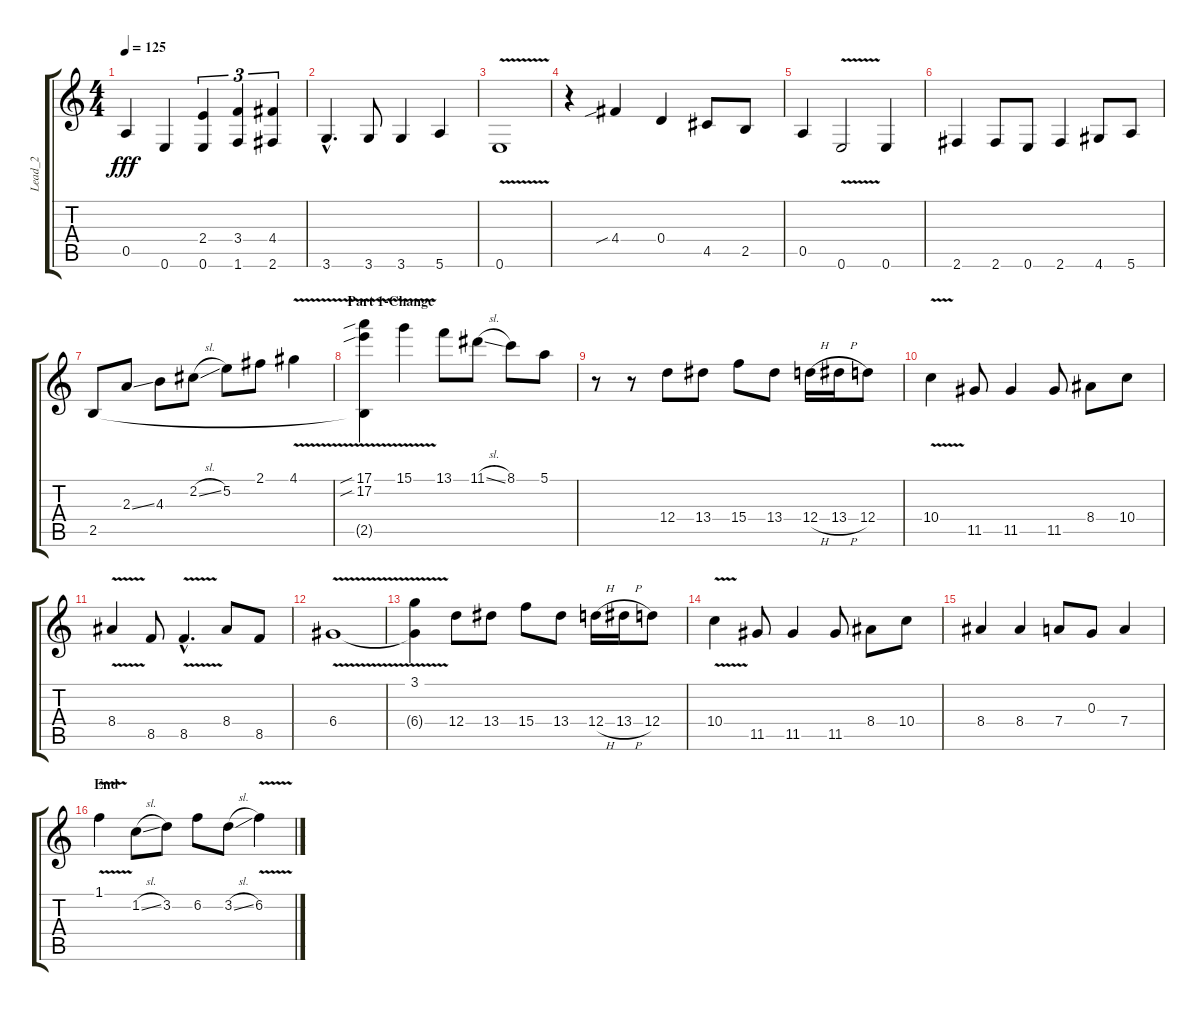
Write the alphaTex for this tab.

\track ("Lead_2" "Lead_2") {instrument acousticguitarnylon}
\staff {score tabs}
\tuning (E4 B3 G3 D3 A2 E2) {hide}
\ts (4 4)
\tempo 125
\clef g2
\ks c
0.5.4{dy fff} 0.6.4 (2.4 0.6).4{tu (3 2)} (3.4 1.6).4{tu (3 2)} (4.4 2.6).4{tu (3 2)} |
3.6{hac}.4{d} 3.6.8 3.6.4 5.6.4 |
0.6{v}.1 |
r.4{instrument electricguitarclean} 4.4{sib}.4 0.4.4 4.5.8 2.5.8 |
0.5.4 0.6{v}.2 0.6.4 |
2.6.4 2.6.8 0.6.8 2.6.4 4.6.8 5.6.8 |
2.5.8 2.3{ss}.8{instrument acousticguitarnylon} 4.3.8 2.2{sl}.8 5.2.8 2.1.8 4.1{v}.4 |
\section ("" "Part 1-Change ")
(17.1{v sib} 17.2{sib} 2.5{t}).4 15.1{v}.4 13.1.8 11.1{sl}.8 8.1.8 5.1.8 |
r.8{volume 16 instrument acousticguitarsteel} r.8 12.4.8 13.4.8 15.4.8 13.4.8 12.4{h}.16 13.4{h}.16 12.4.8 |
10.4{v}.4 11.5.8 11.5.4 11.5.8 8.4.8 10.4.8 |
8.4{v}.4 8.5.8 8.5{v hac}.4{d} 8.4.8 8.5.8 |
6.4{v}.1 |
(3.1 6.4{t}).4 12.4.8{instrument acousticguitarnylon} 13.4.8 15.4.8 13.4.8 12.4{h}.16 13.4{h}.16 12.4.8 |
10.4{v}.4 11.5.8 11.5.4 11.5.8 8.4.8 10.4.8 |
8.4.4 8.4.4 7.4.8 0.3.8 7.4.4 |
\section ("" "End")
1.1{v}.4 1.2{sl}.8 3.2.8 6.2.8 3.2{sl}.8 6.2{v}.4
